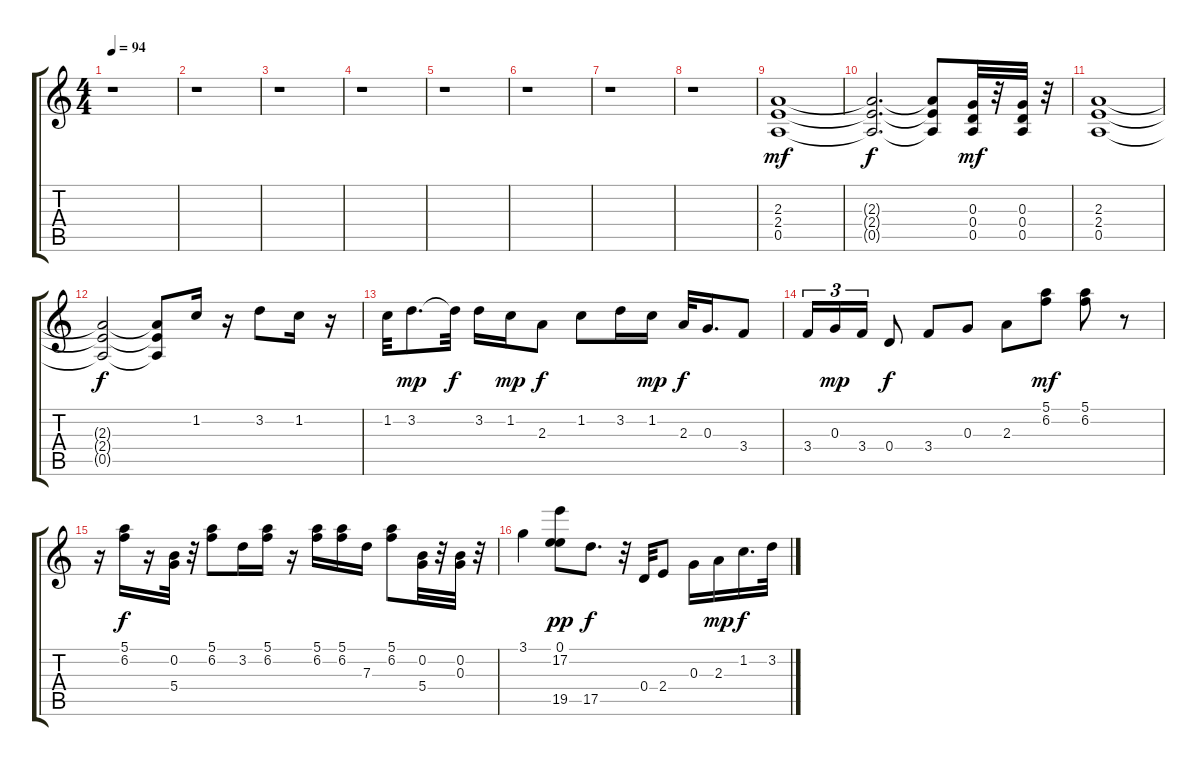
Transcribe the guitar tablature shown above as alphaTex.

\track "" {instrument overdrivenguitar}
\staff {score tabs}
\tuning (E4 B3 G3 D3 A2 E2) {hide}
\ts (4 4)
\tempo 94
\clef g2
\ks c
r.1{dy f} |
r.1 |
r.1 |
r.1 |
r.1 |
r.1 |
r.1 |
r.1 |
(2.3 2.4 0.5).1{dy mf} |
(2.3{t} 2.4{t} 0.5{t}).2{d dy f} (2.3{t} 2.4{t} 0.5{t}).8 (0.3 0.4 0.5).32{dy mf} r.32 (0.3 0.4 0.5).32 r.32 |
(2.3 2.4 0.5).1 |
(2.3{t} 2.4{t} 0.5{t}).2{dy f} (2.3{t} 2.4{t} 0.5{t}).8 1.2.16 r.16 3.2.8 1.2.16 r.16 |
1.2.32 3.2.8{d dy mp} 3.2{t}.32{dy f} 3.2.16 1.2.16{dy mp} 2.3.8{dy f} 1.2.8 3.2.16 1.2.16{dy mp} 2.3.32{dy f} 0.3.16{d} 3.4.8 |
3.4.16{tu (3 2)} 0.3.16{tu (3 2) dy mp} 3.4.16{tu (3 2)} 0.4.8{dy f} 3.4.8 0.3.8 2.3.8 (5.1 6.2).8{dy mf} (5.1 6.2).8 r.8 |
r.16 (5.1 6.2).16{dy f} r.16 (0.2 5.4).32 r.32 (5.1 6.2).8 3.2.16 (5.1 6.2).16 r.16 (5.1 6.2).16 (5.1 6.2).16 7.3.16 (5.1 6.2).8 (0.2 5.4).32 r.32 (0.2 0.3).32 r.32 |
3.1.4 (0.1 17.2 19.5).8{dy pp} 17.5.8{d dy f} r.32 0.4.32 2.4.8 0.3.16 2.3.16{dy mp} 1.2.16{d dy f} 3.2.32
